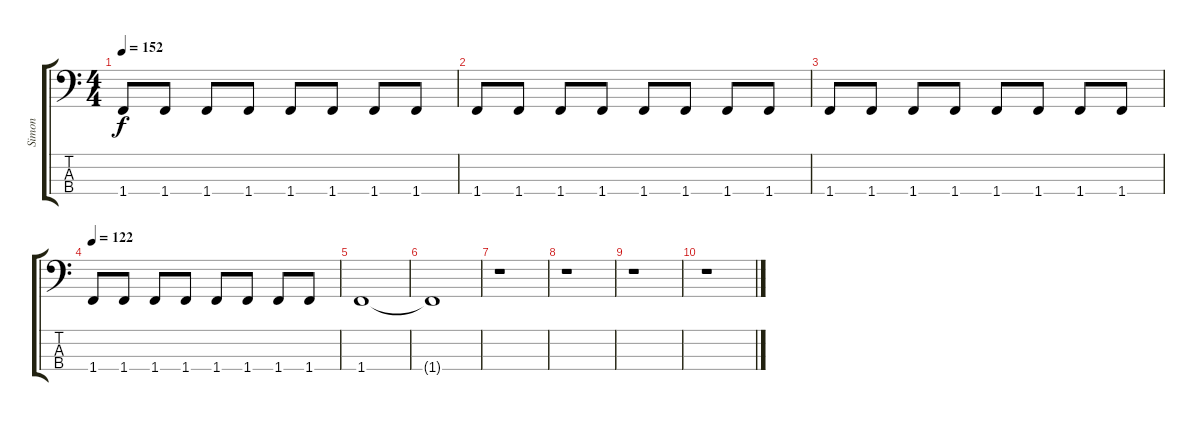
\track ("Simon" "Simon") {instrument electricbasspick}
\staff {score tabs}
\tuning (G2 D2 A1 E1) {hide}
\ts (4 4)
\tempo 152
\clef f4
\ks c
1.4.8{dy f} 1.4.8 1.4.8 1.4.8 1.4.8 1.4.8 1.4.8 1.4.8 |
1.4.8 1.4.8 1.4.8 1.4.8 1.4.8 1.4.8 1.4.8 1.4.8 |
1.4.8 1.4.8 1.4.8 1.4.8 1.4.8 1.4.8 1.4.8 1.4.8 |
\tempo 122
1.4.8 1.4.8 1.4.8 1.4.8 1.4.8 1.4.8 1.4.8 1.4.8 |
1.4.1 |
1.4{t}.1 |
r.1 |
r.1 |
r.1 |
r.1
